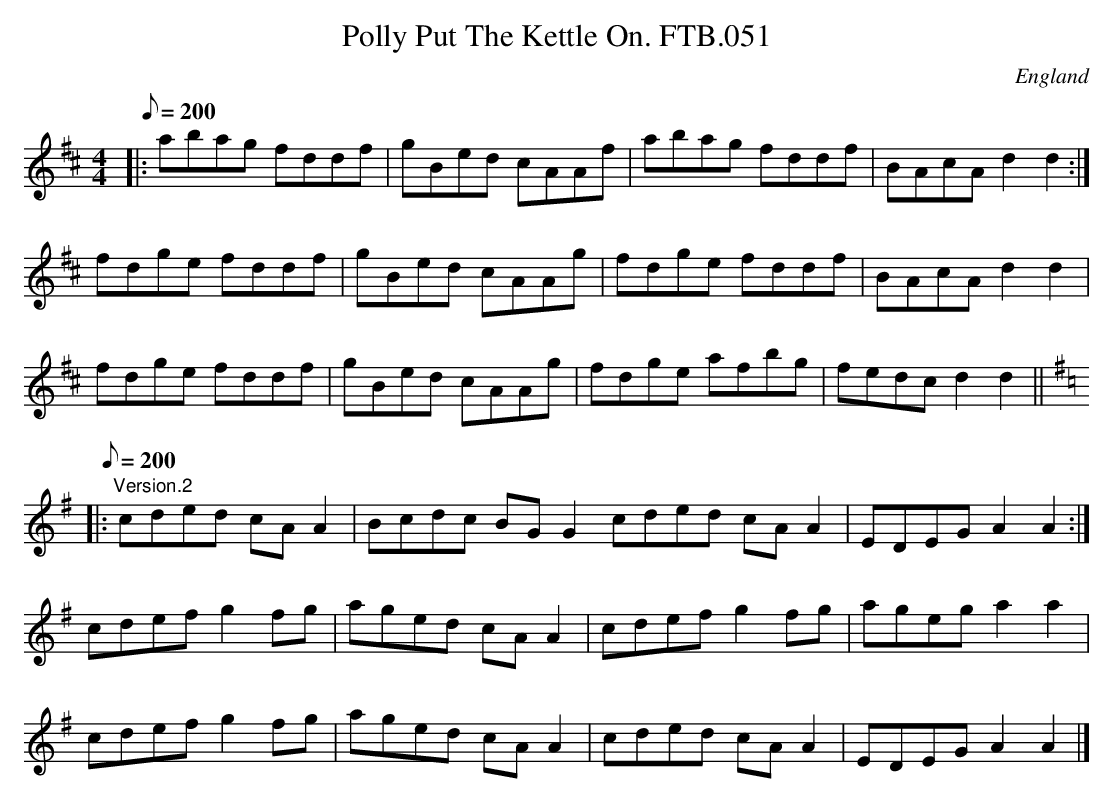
X:1
T:Polly Put The Kettle On. FTB.051
M:4/4
Q:200
O:England
K:D
|:abag fddf|gBed cAAf|abag fddf|BAcAd2d2:|
fdge fddf|gBed cAAg|fdge fddf|BAcAd2d2|
fdge fddf|gBed cAAg|fdge afbg|fedcd2d2||
K:G
Q:200
|:"Version.2"cded cAA2|Bcdc BGG2cded cAA2|EDEGA2A2:|
cdefg2fg|aged cAA2|cdefg2fg|agega2a2|
cdefg2fg|aged cAA2|cded cAA2|EDEGA2A2|]
